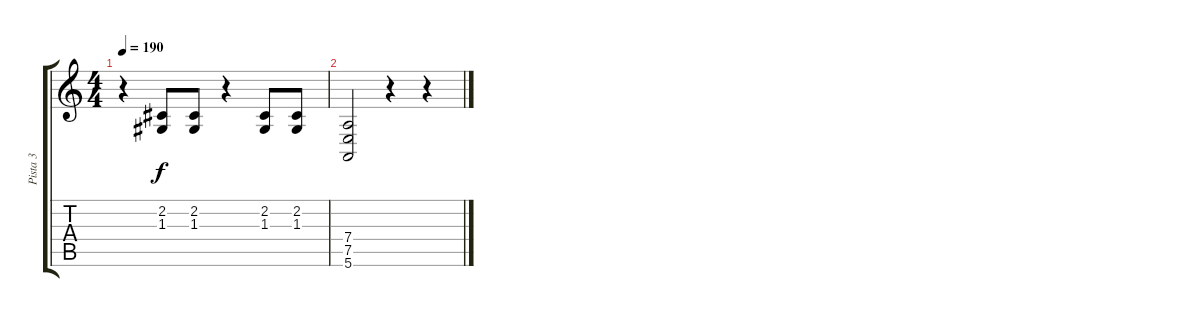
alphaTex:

\track ("Pista 3" "Pista 3") {instrument tremolostrings}
\staff {score tabs}
\tuning (E4 B3 G3 D3 A2 E2) {hide}
\ts (4 4)
\tempo 190
\clef g2
\ks c
r.4{dy f} (2.2 1.3).8 (2.2 1.3).8 r.4 (2.2 1.3).8 (2.2 1.3).8 |
(7.4 7.5 5.6).2 r.4 r.4
